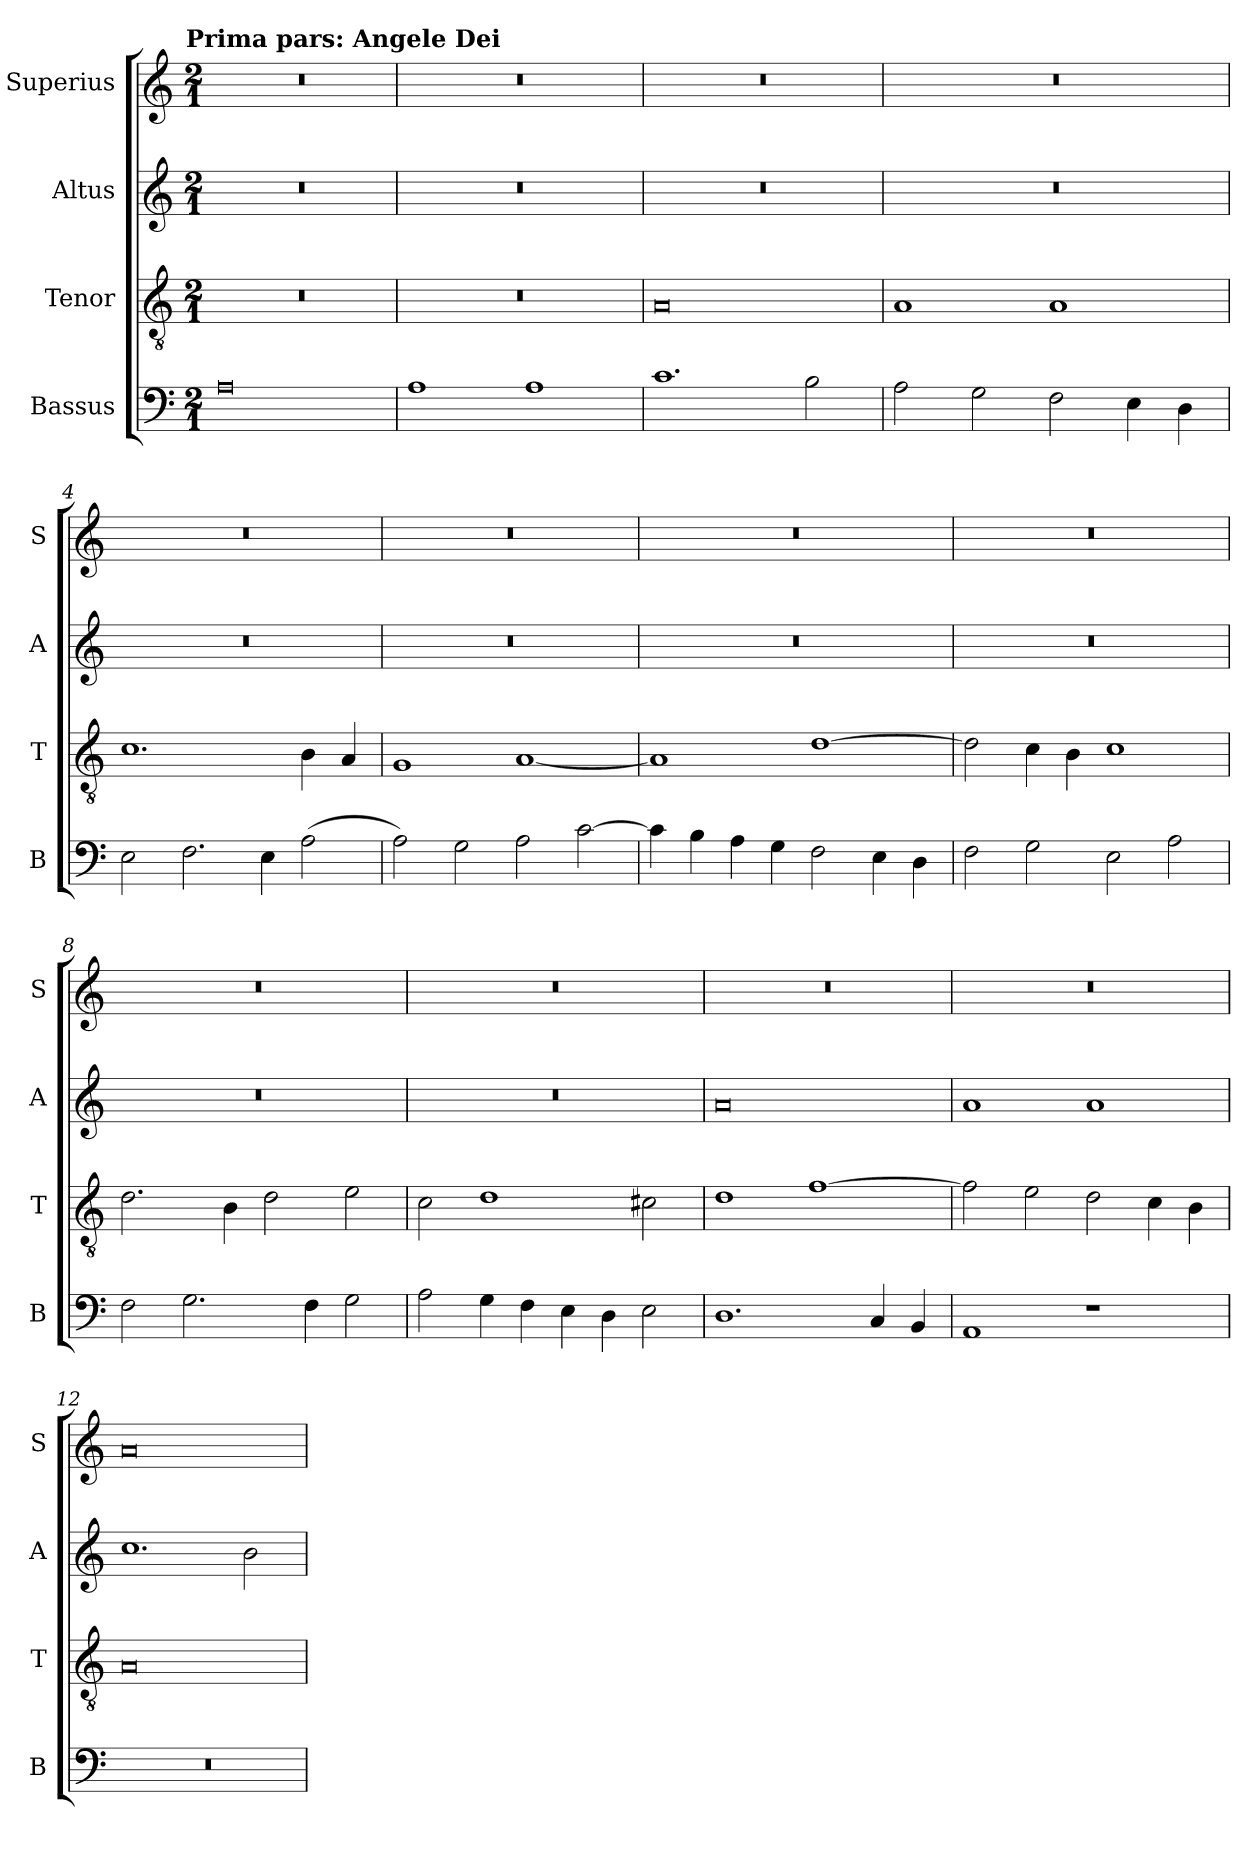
**kern	**kern	**kern	**kern
*part4	*part3	*part2	*part1
*staff4	*staff3	*staff2	*staff1
*I"Bassus	*I"Tenor	*I"Altus	*I"Superius
*I'B	*I'T	*I'A	*I'S
*clefF4	*clefGv2	*clefG2	*clefG2
*k[]	*k[]	*k[]	*k[]
*C:	*C:	*C:	*C:
!!LO:TX:omd:t=Prima pars&colon; Angele Dei
*M2/1	*M2/1	*M2/1	*M2/1
=	=	=	=
0A	0r	0r	0r
=1	=1	=1	=1
1A	0r	0r	0r
1A	.	.	.
=2	=2	=2	=2
1.c	0A	0r	0r
2B	.	.	.
=3	=3	=3	=3
2A	1A	0r	0r
2G	.	.	.
2F	1A	.	.
4E	.	.	.
4D	.	.	.
=4	=4	=4	=4
2E	1.c	0r	0r
2.F	.	.	.
4E	.	.	.
(2A	4B	.	.
.	4A	.	.
=5	=5	=5	=5
2A)	1G	0r	0r
2G	.	.	.
2A	[1A	.	.
[2c	.	.	.
=6	=6	=6	=6
4c]	1A]	0r	0r
4B	.	.	.
4A	.	.	.
4G	.	.	.
2F	[1d	.	.
4E	.	.	.
4D	.	.	.
=7	=7	=7	=7
2F	2d]	0r	0r
2G	4c	.	.
.	4B	.	.
2E	1c	.	.
2A	.	.	.
=8	=8	=8	=8
2F	2.d	0r	0r
2.G	.	.	.
.	4B	.	.
.	2d	.	.
4F	.	.	.
2G	2e	.	.
=9	=9	=9	=9
2A	2c	0r	0r
4G	1d	.	.
4F	.	.	.
4E	.	.	.
4D	.	.	.
2E	2c#X	.	.
=10	=10	=10	=10
1.D	1d	0a	0r
.	[1f	.	.
4C	.	.	.
4BB	.	.	.
=11	=11	=11	=11
1AA	2f]	1a	0r
.	2e	.	.
1r	2d	1a	.
.	4c	.	.
.	4B	.	.
=12	=12	=12	=12
0r	0A	1.cc	0a
.	.	2b	.
=	=	=	=
*-	*-	*-	*-
